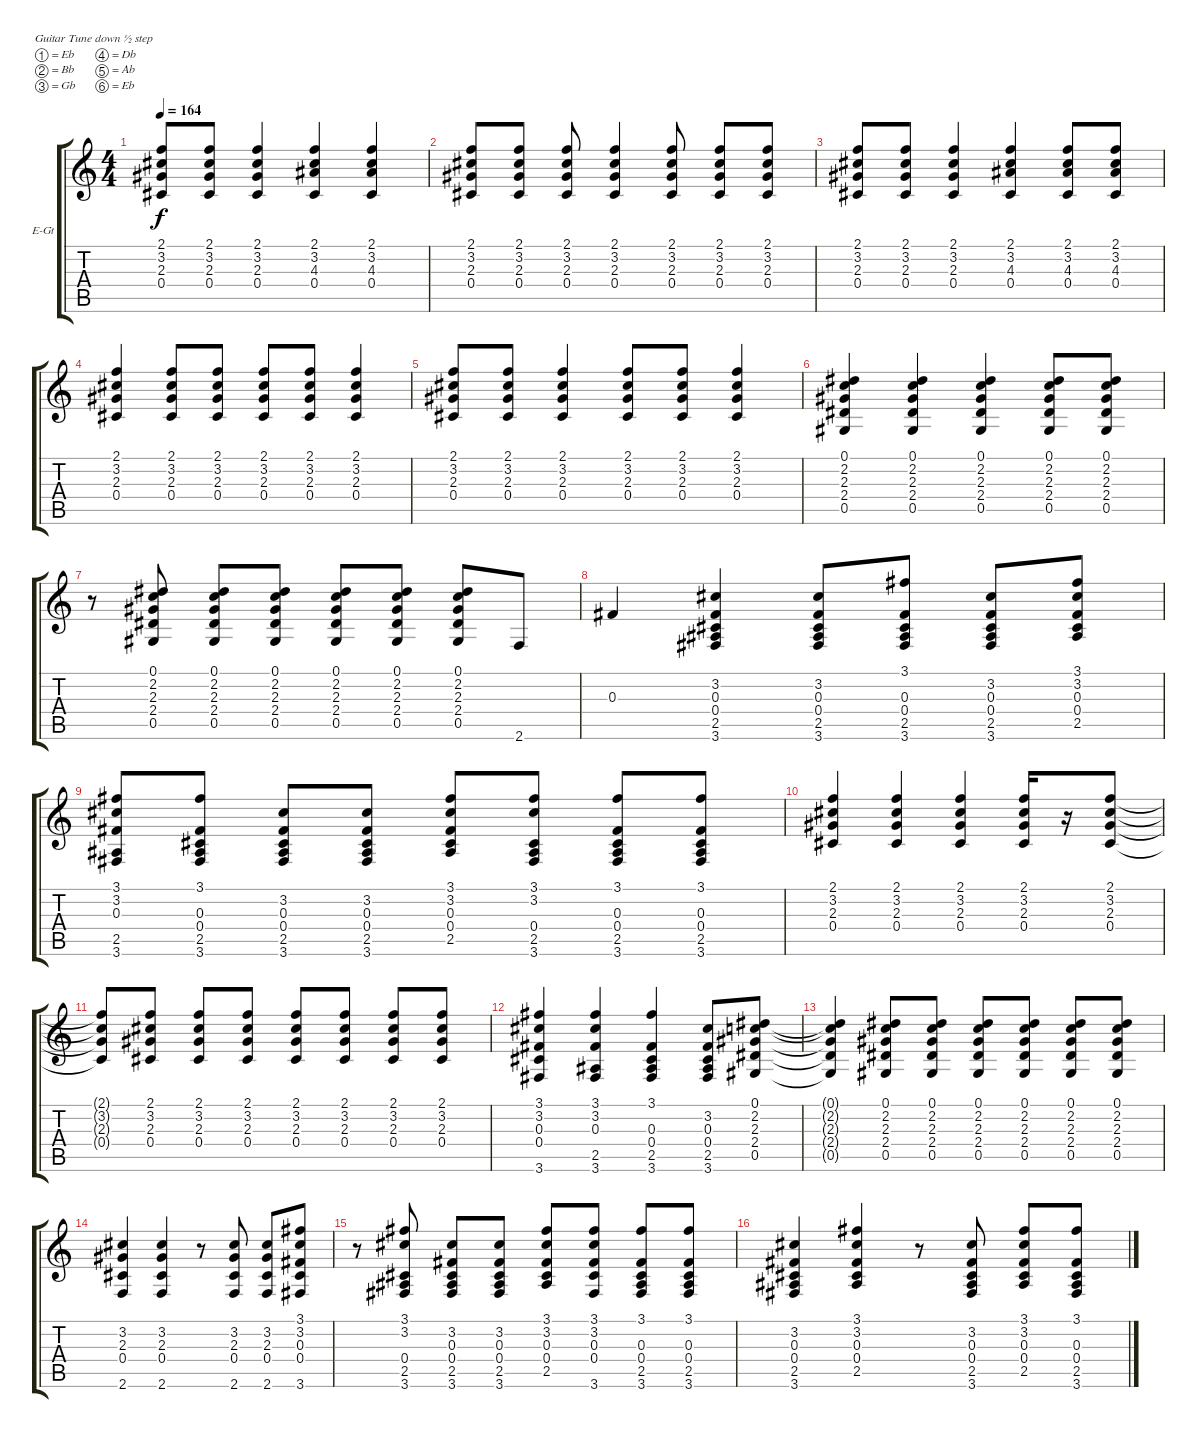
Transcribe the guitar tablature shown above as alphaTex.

\bracketExtendMode groupsimilarinstruments
\firstSystemTrackNameOrientation horizontal
\otherSystemsTrackNameOrientation horizontal
\track ("Izzy Stradlin' Rhythm Guitar" "E-Gt") {instrument overdrivenguitar}
\staff {score tabs}
\tuning (Eb4 Bb3 Gb3 Db3 Ab2 Eb2)
\ts (4 4)
\tempo 164
\clef g2
\ks aminor
(2.1 3.2 2.3 0.4).8{dy f} (2.1 3.2 2.3 0.4).8 (2.1 3.2 2.3 0.4).4 (2.1 3.2 4.3 0.4).4 (2.1 3.2 4.3 0.4).4 |
(2.1 3.2 2.3 0.4).8 (2.1 3.2 2.3 0.4).8 (2.1 3.2 2.3 0.4).8 (2.1 3.2 2.3 0.4).4 (2.1 3.2 2.3 0.4).8 (2.1 3.2 2.3 0.4).8 (2.1 3.2 2.3 0.4).8 |
(2.1 3.2 2.3 0.4).8 (2.1 3.2 2.3 0.4).8 (2.1 3.2 2.3 0.4).4 (2.1 3.2 4.3 0.4).4 (2.1 3.2 4.3 0.4).8 (2.1 3.2 4.3 0.4).8 |
(2.1 3.2 2.3 0.4).4 (2.1 3.2 2.3 0.4).8 (2.1 3.2 2.3 0.4).8 (2.1 3.2 2.3 0.4).8 (2.1 3.2 2.3 0.4).8 (2.1 3.2 2.3 0.4).4 |
(2.1 3.2 2.3 0.4).8 (2.1 3.2 2.3 0.4).8 (2.1 3.2 2.3 0.4).4 (2.1 3.2 2.3 0.4).8 (2.1 3.2 2.3 0.4).8 (2.1 3.2 2.3 0.4).4 |
(0.1 2.2 2.3 2.4 0.5).4 (0.1 2.2 2.3 2.4 0.5).4 (0.1 2.2 2.3 2.4 0.5).4 (0.1 2.2 2.3 2.4 0.5).8 (0.1 2.2 2.3 2.4 0.5).8 |
r.8 (0.1 2.2 2.3 2.4 0.5).8 (0.1 2.2 2.3 2.4 0.5).8 (0.1 2.2 2.3 2.4 0.5).8 (0.1 2.2 2.3 2.4 0.5).8 (0.1 2.2 2.3 2.4 0.5).8 (0.1 2.2 2.3 2.4 0.5).8 2.6.8 |
0.3.4 (3.2 0.3 0.4 2.5 3.6).4 (3.2 0.3 0.4 2.5 3.6).8 (3.1 0.3 0.4 2.5 3.6).8 (3.2 0.3 0.4 2.5 3.6).8 (3.1 3.2 0.3 0.4 2.5).8 |
(3.1 3.2 0.3 2.5 3.6).8 (3.1 0.3 0.4 2.5 3.6).8 (3.2 0.3 0.4 2.5 3.6).8 (3.2 0.3 0.4 2.5 3.6).8 (3.1 3.2 0.3 0.4 2.5).8 (3.1 3.2 0.4 2.5 3.6).8 (3.1 0.3 0.4 2.5 3.6).8 (3.1 0.3 0.4 2.5 3.6).8 |
(2.1 3.2 2.3 0.4).4 (2.1 3.2 2.3 0.4).4 (2.1 3.2 2.3 0.4).4 (2.1 3.2 2.3 0.4).16 r.16 (2.1 3.2 2.3 0.4).8 |
(2.1{t} 3.2{t} 2.3{t} 0.4{t}).8 (2.1 3.2 2.3 0.4).8 (2.1 3.2 2.3 0.4).8 (2.1 3.2 2.3 0.4).8 (2.1 3.2 2.3 0.4).8 (2.1 3.2 2.3 0.4).8 (2.1 3.2 2.3 0.4).8 (2.1 3.2 2.3 0.4).8 |
(3.1 3.2 0.3 0.4 3.6).4 (3.1 3.2 0.3 2.5 3.6).4 (3.1 0.3 0.4 2.5 3.6).4 (3.2 0.3 0.4 2.5 3.6).8 (0.1 2.2 2.3 2.4 0.5).8 |
(0.1{t} 2.2{t} 2.3{t} 2.4{t} 0.5{t}).4 (0.1 2.2 2.3 2.4 0.5).8 (0.1 2.2 2.3 2.4 0.5).8 (0.1 2.2 2.3 2.4 0.5).8 (0.1 2.2 2.3 2.4 0.5).8 (0.1 2.2 2.3 2.4 0.5).8 (0.1 2.2 2.3 2.4 0.5).8 |
(3.2 2.3 0.4 2.6).4 (3.2 2.3 0.4 2.6).4 r.8 (3.2 2.3 0.4 2.6).8 (3.2 2.3 0.4 2.6).8 (3.1 3.2 0.3 0.4 3.6).8 |
r.8 (3.1 3.2 0.4 2.5 3.6).8 (3.2 0.3 0.4 2.5 3.6).8 (3.2 0.3 0.4 2.5 3.6).8 (3.1 3.2 0.3 0.4 2.5).8 (3.1 3.2 0.3 0.4 3.6).8 (3.1 0.3 0.4 2.5 3.6).8 (3.1 0.3 0.4 2.5 3.6).8 |
(3.2 0.3 0.4 2.5 3.6).4 (3.1 3.2 0.3 0.4 2.5).4 r.8 (3.2 0.3 0.4 2.5 3.6).8 (3.1 3.2 0.3 0.4 2.5).8 (3.1 0.3 0.4 2.5 3.6).8
